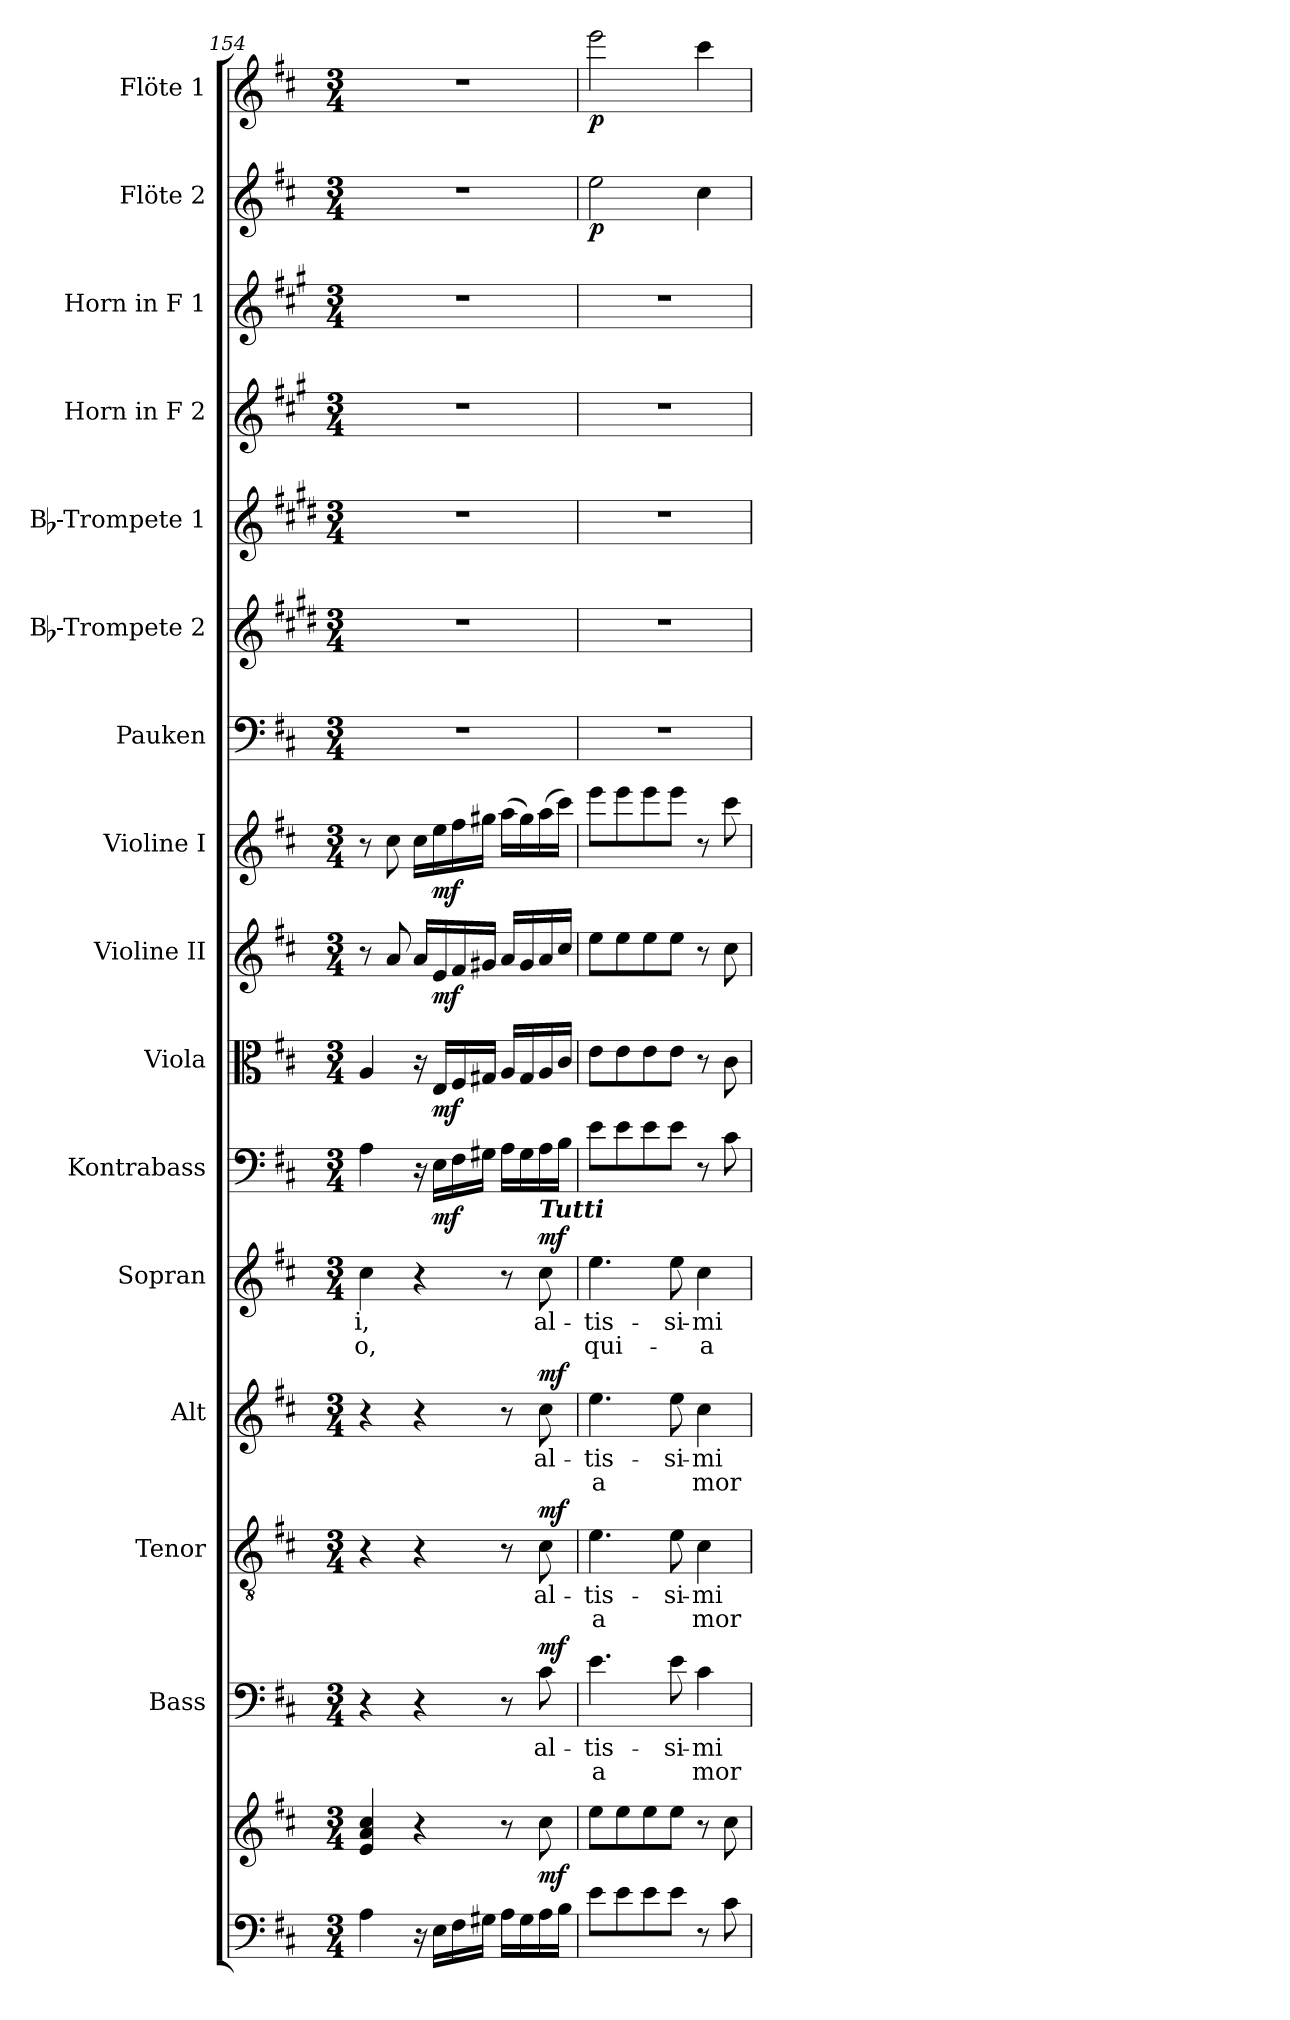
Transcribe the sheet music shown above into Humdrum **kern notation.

**kern	**kern	**dynam	**kern	**text	**text	**dynam	**kern	**text	**text	**dynam	**kern	**text	**text	**dynam	**kern	**text	**text	**dynam	**kern	**dynam	**kern	**dynam	**kern	**dynam	**kern	**dynam	**kern	**kern	**kern	**kern	**kern	**kern	**dynam	**kern	**dynam
*part16	*part16	*part16	*part15	*part15	*part15	*part15	*part14	*part14	*part14	*part14	*part13	*part13	*part13	*part13	*part12	*part12	*part12	*part12	*part11	*part11	*part10	*part10	*part9	*part9	*part8	*part8	*part7	*part6	*part5	*part4	*part3	*part2	*part2	*part1	*part1
*staff17	*staff16	*staff16/17	*staff15	*staff15	*staff15	*staff15	*staff14	*staff14	*staff14	*staff14	*staff13	*staff13	*staff13	*staff13	*staff12	*staff12	*staff12	*staff12	*staff11	*staff11	*staff10	*staff10	*staff9	*staff9	*staff8	*staff8	*staff7	*staff6	*staff5	*staff4	*staff3	*staff2	*staff2	*staff1	*staff1
*	*	*	*I"Bass	*	*	*	*I"Tenor	*	*	*	*I"Alt	*	*	*	*I"Sopran	*	*	*	*I"Kontrabass	*	*I"Viola	*	*I"Violine II	*	*I"Violine I	*	*I"Pauken	*I"Bb-Trompete 2	*I"Bb-Trompete 1	*I"Horn in F 2	*I"Horn in F 1	*I"Flöte 2	*	*I"Flöte 1	*
*	*	*	*I'B.	*	*	*	*I'T.	*	*	*	*I'A.	*	*	*	*I'S.	*	*	*	*I'Kb.	*	*I'Vla.	*	*I'Vl. II	*	*I'Vl. I	*	*I'Pk.	*I'Bb Trp. 2	*I'Bb Trp. 1	*	*	*I'Fl. 2	*	*I'Fl. 1	*
*clefF4	*clefG2	*	*clefF4	*	*	*	*clefGv2	*	*	*	*clefG2	*	*	*	*clefG2	*	*	*	*clefF4	*	*clefC3	*	*clefG2	*	*clefG2	*	*clefF4	*clefG2	*clefG2	*clefG2	*clefG2	*clefG2	*	*clefG2	*
*	*	*	*	*	*	*	*	*	*	*	*	*	*	*	*	*	*	*	*ITrd7c12	*	*	*	*	*	*	*	*	*ITrd1c2	*ITrd1c2	*ITrd4c7	*ITrd4c7	*	*	*	*
*k[f#c#]	*k[f#c#]	*	*k[f#c#]	*	*	*	*k[f#c#]	*	*	*	*k[f#c#]	*	*	*	*k[f#c#]	*	*	*	*k[f#c#]	*	*k[f#c#]	*	*k[f#c#]	*	*k[f#c#]	*	*k[f#c#]	*k[f#c#]	*k[f#c#]	*k[f#c#]	*k[f#c#]	*k[f#c#]	*	*k[f#c#]	*
*D:	*D:	*	*D:	*	*	*	*D:	*	*	*	*D:	*	*	*	*D:	*	*	*	*D:	*	*D:	*	*D:	*	*D:	*	*D:	*D:	*D:	*D:	*D:	*D:	*	*D:	*
*M3/4	*M3/4	*	*M3/4	*	*	*	*M3/4	*	*	*	*M3/4	*	*	*	*M3/4	*	*	*	*M3/4	*	*M3/4	*	*M3/4	*	*M3/4	*	*M3/4	*M3/4	*M3/4	*M3/4	*M3/4	*M3/4	*	*M3/4	*
=154	=154	=154	=154	=154	=154	=154	=154	=154	=154	=154	=154	=154	=154	=154	=154	=154	=154	=154	=154	=154	=154	=154	=154	=154	=154	=154	=154	=154	=154	=154	=154	=154	=154	=154	=154
!	!	!	!	!	!	!	!	!	!	!	!	!	!	!	!	!LO:LY:b	!LO:LY:b	!	!	!	!	!	!	!	!	!	!	!	!	!	!	!	!	!	!
4A\	4e/ 4a/ 4cc#/	.	4r	.	.	.	4r	.	.	.	4r	.	.	.	4cc#\	-i,	-o,	.	4AA\	.	4A/	.	8r	.	8r	.	2.r	2.r	2.r	2.r	2.r	2.r	.	2.r	.
.	.	.	.	.	.	.	.	.	.	.	.	.	.	.	.	.	.	.	.	.	.	.	8a/	.	8cc#\	.	.	.	.	.	.	.	.	.	.
16r	4r	.	4r	.	.	.	4r	.	.	.	4r	.	.	.	4r	.	.	.	16r	.	16r	.	16a/LL	.	16cc#\LL	.	.	.	.	.	.	.	.	.	.
!	!	!	!	!	!	!	!	!	!	!	!	!	!	!	!	!	!	!	!	!LO:DY:b	!	!LO:DY:b	!	!LO:DY:b	!	!LO:DY:b	!	!	!	!	!	!	!	!	!
16E\LL	.	.	.	.	.	.	.	.	.	.	.	.	.	.	.	.	.	.	16EE\LL	mf	16E/LL	mf	16e/	mf	16ee\	mf	.	.	.	.	.	.	.	.	.
16F#\	.	.	.	.	.	.	.	.	.	.	.	.	.	.	.	.	.	.	16FF#\	.	16F#/	.	16f#/	.	16ff#\	.	.	.	.	.	.	.	.	.	.
16G#X\JJ	.	.	.	.	.	.	.	.	.	.	.	.	.	.	.	.	.	.	16GG#X\JJ	.	16G#X/JJ	.	16g#X/JJ	.	16gg#X\JJ	.	.	.	.	.	.	.	.	.	.
16A\LL	8r	.	8r	.	.	.	8r	.	.	.	8r	.	.	.	8r	.	.	.	16AA\LL	.	16A/LL	.	16a/LL	.	(>16aa\LL	.	.	.	.	.	.	.	.	.	.
16G#\	.	.	.	.	.	.	.	.	.	.	.	.	.	.	.	.	.	.	16GG#\	.	16G#/	.	16g#/	.	16gg#\)	.	.	.	.	.	.	.	.	.	.
!	!	!	!	!	!	!	!	!	!	!	!	!	!	!	!LO:TX:a:Bi:t=Tutti	!	!	!	!	!	!	!	!	!	!	!	!	!	!	!	!	!	!	!	!
!	!	!LO:DY:b	!	!LO:LY:b	!	!LO:DY:a	!	!LO:LY:b	!	!LO:DY:a	!	!LO:LY:b	!	!LO:DY:a	!	!LO:LY:b	!	!LO:DY:a	!	!	!	!	!	!	!	!	!	!	!	!	!	!	!	!	!
16A\	8cc#\	mf	8c#\	al-	.	mf	8c#\	al-	.	mf	8cc#\	al-	.	mf	8cc#\	al-	.	mf	16AA\	.	16A/	.	16a/	.	(>16aa\	.	.	.	.	.	.	.	.	.	.
16B\JJ	.	.	.	.	.	.	.	.	.	.	.	.	.	.	.	.	.	.	16BB\JJ	.	16c#/JJ	.	16cc#/JJ	.	16ccc#\JJ)	.	.	.	.	.	.	.	.	.	.
=155	=155	=155	=155	=155	=155	=155	=155	=155	=155	=155	=155	=155	=155	=155	=155	=155	=155	=155	=155	=155	=155	=155	=155	=155	=155	=155	=155	=155	=155	=155	=155	=155	=155	=155	=155
!	!	!	!	!LO:LY:b	!LO:LY:b	!	!	!LO:LY:b	!LO:LY:b	!	!	!LO:LY:b	!LO:LY:b	!	!	!LO:LY:b	!LO:LY:b	!	!	!	!	!	!	!	!	!	!	!	!	!	!	!	!LO:DY:b	!	!LO:DY:b
8e\L	8ee\L	.	4.e\	-tis-	a	.	4.e\	-tis-	-a	.	4.ee\	-tis-	-a	.	4.ee\	-tis-	qui-	.	8E\L	.	8e\L	.	8ee\L	.	8eee\L	.	2.r	2.r	2.r	2.r	2.r	2ee\	p	2eee\	p
8e\	8ee\	.	.	.	.	.	.	.	.	.	.	.	.	.	.	.	.	.	8E\	.	8e\	.	8ee\	.	8eee\	.	.	.	.	.	.	.	.	.	.
8e\	8ee\	.	.	.	.	.	.	.	.	.	.	.	.	.	.	.	.	.	8E\	.	8e\	.	8ee\	.	8eee\	.	.	.	.	.	.	.	.	.	.
!	!	!	!	!LO:LY:b	!	!	!	!LO:LY:b	!	!	!	!LO:LY:b	!	!	!	!LO:LY:b	!	!	!	!	!	!	!	!	!	!	!	!	!	!	!	!	!	!	!
8e\J	8ee\J	.	8e\	-si-	.	.	8e\	-si-	.	.	8ee\	-si-	.	.	8ee\	-si-	.	.	8E\J	.	8e\J	.	8ee\J	.	8eee\J	.	.	.	.	.	.	.	.	.	.
!	!	!	!	!LO:LY:b	!LO:LY:b	!	!	!LO:LY:b	!LO:LY:b	!	!	!LO:LY:b	!LO:LY:b	!	!	!LO:LY:b	!LO:LY:b	!	!	!	!	!	!	!	!	!	!	!	!	!	!	!	!	!	!
8r	8r	.	4c#\	-mi	mor-	.	4c#\	-mi	mor-	.	4cc#\	-mi	mor-	.	4cc#\	-mi	-a	.	8r	.	8r	.	8r	.	8r	.	.	.	.	.	.	4cc#\	.	4ccc#\	.
8c#\	8cc#\	.	.	.	.	.	.	.	.	.	.	.	.	.	.	.	.	.	8C#\	.	8c#\	.	8cc#\	.	8ccc#\	.	.	.	.	.	.	.	.	.	.
=	=	=	=	=	=	=	=	=	=	=	=	=	=	=	=	=	=	=	=	=	=	=	=	=	=	=	=	=	=	=	=	=	=	=	=
*-	*-	*-	*-	*-	*-	*-	*-	*-	*-	*-	*-	*-	*-	*-	*-	*-	*-	*-	*-	*-	*-	*-	*-	*-	*-	*-	*-	*-	*-	*-	*-	*-	*-	*-	*-
